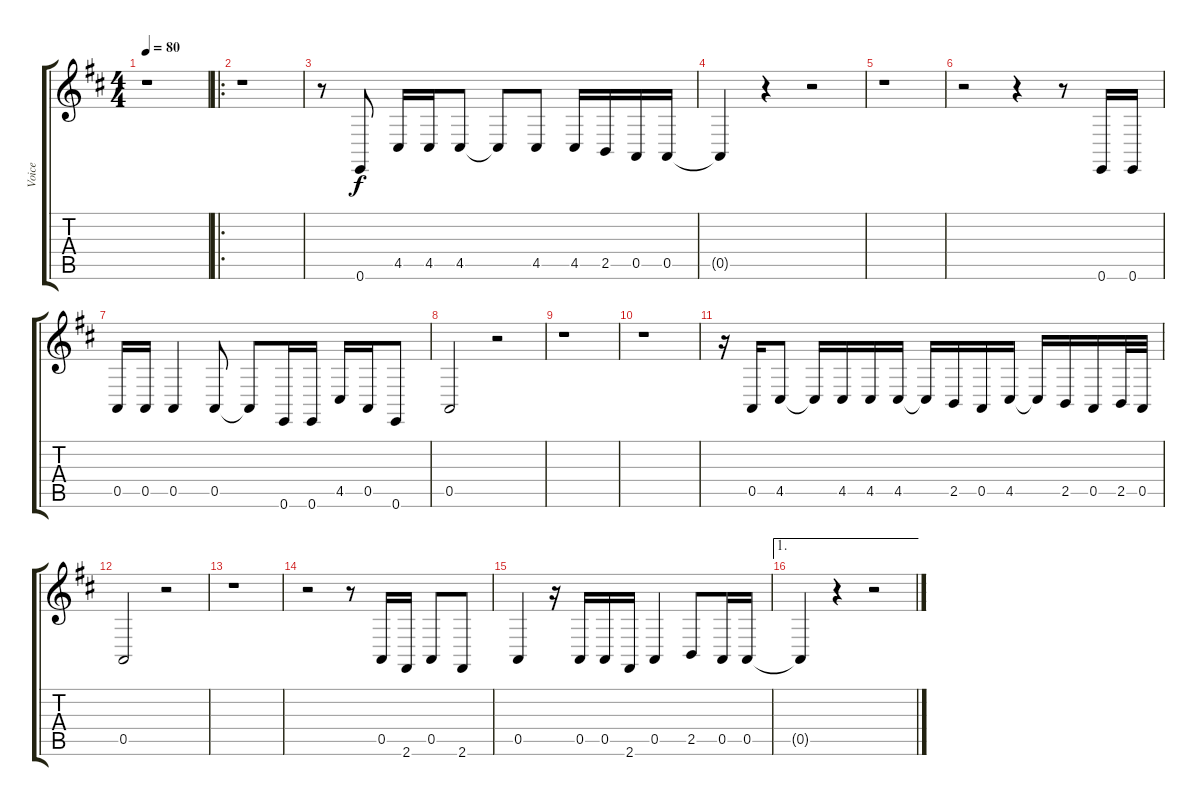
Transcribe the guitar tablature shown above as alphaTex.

\track ("Voice" "Voice") {instrument lead4chiff}
\staff {score tabs}
\tuning (E4 B3 G3 D3 A2 E2) {hide}
\ts (4 4)
\tempo 80
\clef g2
\ks d
r.1{dy f instrument lead4chiff} |
\ro
r.1 |
r.8 0.6.8 4.5.16 4.5.16 4.5.8 4.5{t}.8 4.5.8 4.5.16 2.5.16 0.5.16 0.5.16 |
0.5{t}.4 r.4 r.2 |
r.1 |
r.2 r.4 r.8 0.6.16 0.6.16 |
0.5.16 0.5.16 0.5.4 0.5.8 0.5{t}.8 0.6.16 0.6.16 4.5.16 0.5.16 0.6.8 |
0.5.2 r.2 |
r.1 |
r.1 |
r.16 0.5.16 4.5.8 4.5{t}.16 4.5.16 4.5.16 4.5.16 4.5{t}.16 2.5.16 0.5.16 4.5.16 4.5{t}.16 2.5.16 0.5.16 2.5.32 0.5.32 |
0.5.2 r.2 |
r.1 |
r.2 r.8 0.5.16 2.6.16 0.5.8 2.6.8 |
0.5.4 r.16 0.5.16 0.5.16 2.6.16 0.5.4 2.5.8 0.5.16 0.5.16 |
\ae 1
0.5{t}.4 r.4 r.2
